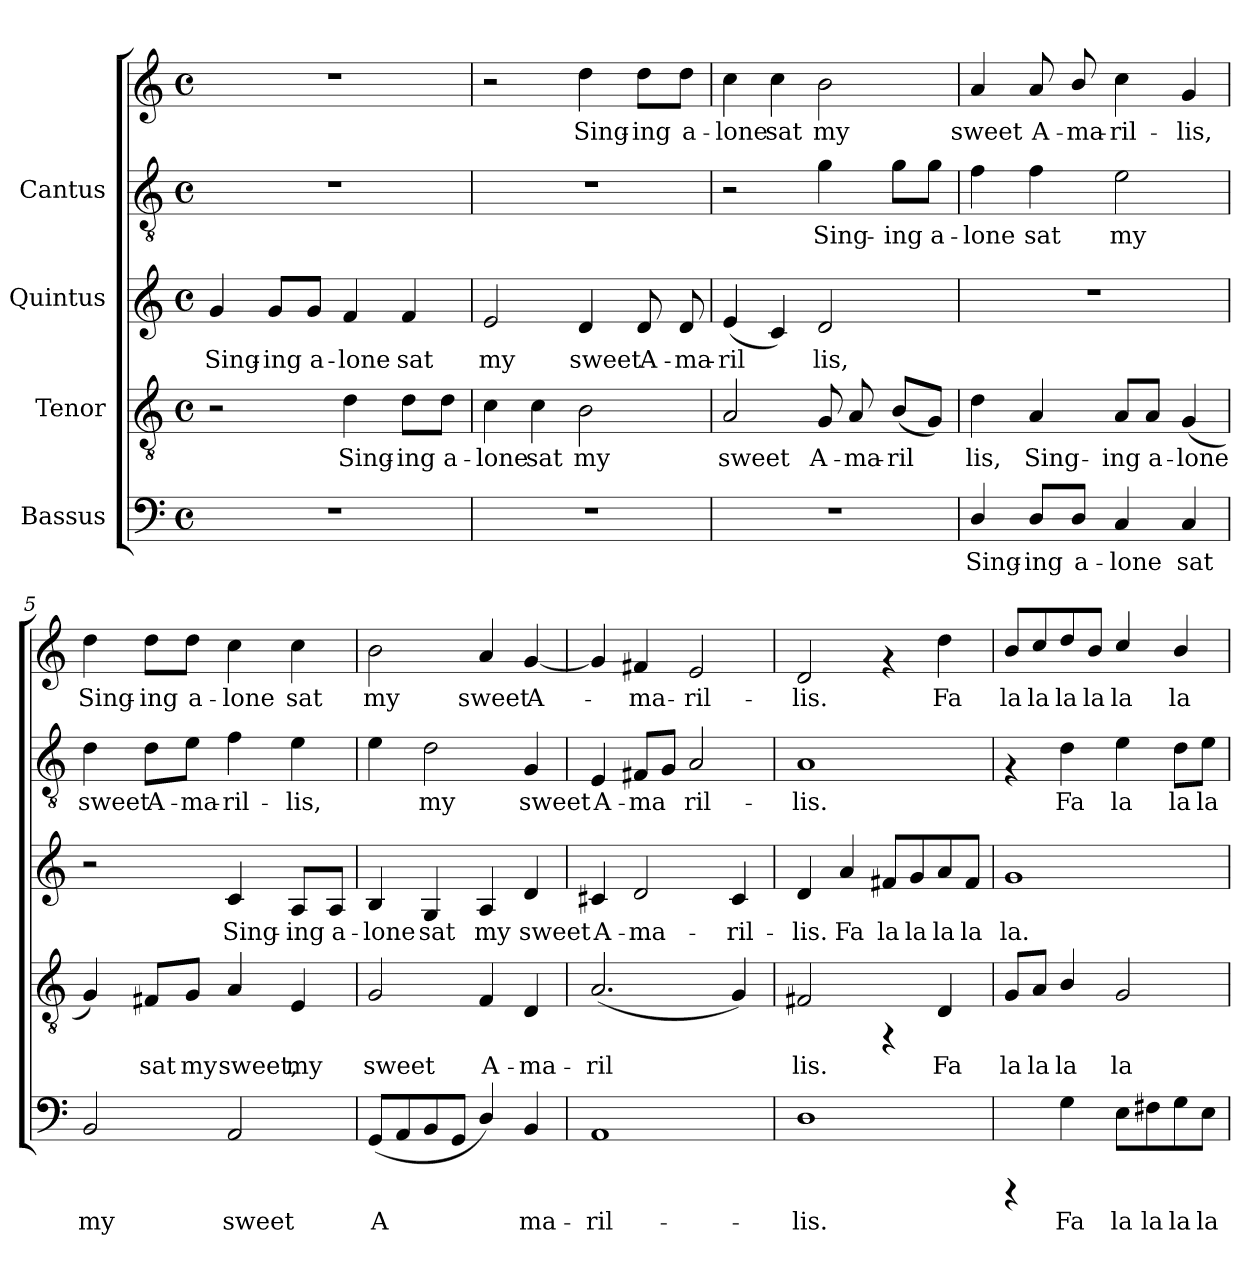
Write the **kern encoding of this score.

**kern	**text	**kern	**text	**kern	**text	**kern	**text	**kern	**text
*part4	*part4	*part3	*part3	*part2	*part2	*part1	*part1	*part1	*part1
*staff5	*staff5	*staff4	*staff4	*staff3	*staff3	*staff2	*staff2	*staff1	*staff1
*I"Bassus	*	*I"Tenor	*	*I"Quintus	*	*I"Cantus	*	*	*
!!LO:PB:g=z
*stria5	*	*stria5	*	*stria5	*	*stria5	*	*stria5	*
*clefF4	*	*clefGv2	*	*clefG2	*	*clefGv2	*	*clefG2	*
*M4/4	*	*M4/4	*	*M4/4	*	*M4/4	*	*M4/4	*
*met(c)	*	*met(c)	*	*met(c)	*	*met(c)	*	*met(c)	*
*MM132	*	*MM132	*	*MM132	*	*MM132	*	*MM132	*
=1	=1	=1	=1	=1	=1	=1	=1	=1	=1
!	!	!	!	!	!LO:LY:b:cj	!	!	!	!
1r	.	2r	.	4g/	Sing-	1r	.	1r	.
!	!	!	!	!	!LO:LY:b:cj	!	!	!	!
.	.	.	.	8g/L	-ing	.	.	.	.
!	!	!	!	!	!LO:LY:b:cj	!	!	!	!
.	.	.	.	8g/J	a-	.	.	.	.
!	!	!	!LO:LY:b:cj	!	!LO:LY:b:cj	!	!	!	!
.	.	4d\	Sing-	4f/	-lone	.	.	.	.
!	!	!	!LO:LY:b:cj	!	!LO:LY:b:cj	!	!	!	!
.	.	8d\L	-ing	4f/	sat	.	.	.	.
!	!	!	!LO:LY:b:cj	!	!	!	!	!	!
.	.	8d\J	a-	.	.	.	.	.	.
=2	=2	=2	=2	=2	=2	=2	=2	=2	=2
!	!	!	!LO:LY:b:cj	!	!LO:LY:b:cj	!	!	!	!
1r	.	4c\	-lone	2e/	my	1r	.	2r	.
!	!	!	!LO:LY:b:cj	!	!	!	!	!	!
.	.	4c\	sat	.	.	.	.	.	.
!	!	!	!LO:LY:b:cj	!	!LO:LY:b:cj	!	!	!	!LO:LY:b:cj
.	.	2B\	my	4d/	sweet	.	.	4dd\	Sing-
!	!	!	!	!	!LO:LY:b:cj	!	!	!	!LO:LY:b:cj
.	.	.	.	8d/	A-	.	.	8dd\L	-ing
!	!	!	!	!	!LO:LY:b:cj	!	!	!	!LO:LY:b:cj
.	.	.	.	8d/	-ma-	.	.	8dd\J	a-
=3	=3	=3	=3	=3	=3	=3	=3	=3	=3
!	!	!	!LO:LY:b:cj	!	!LO:LY:b:cj	!	!	!	!LO:LY:b:cj
1r	.	2A/	sweet	(<4e/	-ril-	2r	.	4cc\	-lone
!	!	!	!	!	!LO:LY:b:cj	!	!	!	!LO:LY:b:cj
.	.	.	.	4c/)	-	.	.	4cc\	sat
!	!	!	!LO:LY:b:cj	!	!LO:LY:b:cj	!	!LO:LY:b:cj	!	!LO:LY:b:cj
.	.	8G/	A-	2d/	lis,	4g\	Sing-	2b\	my
!	!	!	!LO:LY:b:cj	!	!	!	!	!	!
.	.	8A/	-ma-	.	.	.	.	.	.
!	!	!	!LO:LY:b:cj	!	!	!	!LO:LY:b:cj	!	!
.	.	(<8B/L	-ril-	.	.	8g\L	-ing	.	.
!	!	!	!LO:LY:b:cj	!	!	!	!LO:LY:b:cj	!	!
.	.	8G/J)	--	.	.	8g\J	a-	.	.
!!LO:LB:g=z
=4	=4	=4	=4	=4	=4	=4	=4	=4	=4
!	!LO:LY:b:cj	!	!LO:LY:b:cj	!	!	!	!LO:LY:b:cj	!	!LO:LY:b:cj
4D/	Sing-	4d\	-lis,	1r	.	4f\	lone	4a/	-sweet
!	!LO:LY:b:cj	!	!LO:LY:b:cj	!	!	!	!LO:LY:b:cj	!	!LO:LY:b:cj
8D/L	-ing	4A/	Sing-	.	.	4f\	sat	8a/	A-
!	!LO:LY:b:cj	!	!	!	!	!	!	!	!LO:LY:b:cj
8D/J	a-	.	.	.	.	.	.	8b/	-ma-
!	!LO:LY:b:cj	!	!LO:LY:b:cj	!	!	!	!LO:LY:b:cj	!	!LO:LY:b:cj
4C/	-lone	8A/L	-ing	.	.	2e\	my	4cc\	-ril-
!	!	!	!LO:LY:b:cj	!	!	!	!	!	!
.	.	8A/J	a-	.	.	.	.	.	.
!	!LO:LY:b:cj	!	!LO:LY:b:cj	!	!	!	!	!	!LO:LY:b:cj
4C/	sat	(<4G/	-lone	.	.	.	.	4g/	-lis,
=5	=5	=5	=5	=5	=5	=5	=5	=5	=5
!	!LO:LY:b:cj	!	!LO:LY:b:cj	!	!	!	!LO:LY:b:cj	!	!LO:LY:b:cj
2BB/	my	4G/)	.	2r	.	4d\	sweet	4dd\	Sing-
!	!	!	!LO:LY:b:cj	!	!	!	!LO:LY:b:cj	!	!LO:LY:b:cj
.	.	8F#X/L	sat	.	.	8d\L	A-	8dd\L	-ing
!	!	!	!LO:LY:b:cj	!	!	!	!LO:LY:b:cj	!	!LO:LY:b:cj
.	.	8G/J	my	.	.	8e\J	-ma-	8dd\J	a-
!	!LO:LY:b:cj	!	!LO:LY:b:cj	!	!LO:LY:b:cj	!	!LO:LY:b:cj	!	!LO:LY:b:cj
2AA/	sweet	4A/	sweet,	4c/	Sing-	4f\	-ril-	4cc\	-lone
!	!	!	!LO:LY:b:cj	!	!LO:LY:b:cj	!	!LO:LY:b:cj	!	!LO:LY:b:cj
.	.	4E/	my	8A/L	-ing	4e\	-lis,	4cc\	sat
!	!	!	!	!	!LO:LY:b:cj	!	!	!	!
.	.	.	.	8A/J	a-	.	.	.	.
=6	=6	=6	=6	=6	=6	=6	=6	=6	=6
!	!LO:LY:b:cj	!	!LO:LY:b:cj	!	!LO:LY:b:cj	!	!LO:LY:b:cj	!	!LO:LY:b:cj
(<8GG/L	A-	2G/	sweet	4B/	-lone	4e\	-	2b\	my
!	!LO:LY:b:cj	!	!	!	!	!	!	!	!
8AA/	-	.	.	.	.	.	.	.	.
!	!LO:LY:b:cj	!	!	!	!LO:LY:b:cj	!	!LO:LY:b:cj	!	!
8BB/	.	.	.	4G/	sat	2d\	my	.	.
!	!LO:LY:b:cj	!	!	!	!	!	!	!	!
8GG/J	.	.	.	.	.	.	.	.	.
!	!LO:LY:b:cj	!	!LO:LY:b:cj	!	!LO:LY:b:cj	!	!	!	!LO:LY:b:cj
4D/)	.	4F/	A-	4A/	my	.	.	4a/	sweet
!	!LO:LY:b:cj	!	!LO:LY:b:cj	!	!LO:LY:b:cj	!	!LO:LY:b:cj	!	!LO:LY:b:cj
4BB/	ma-	4D/	-ma-	4d/	sweet	4G/	sweet	[<4g/	A-
=7	=7	=7	=7	=7	=7	=7	=7	=7	=7
!	!LO:LY:b:cj	!	!LO:LY:b:cj	!	!LO:LY:b:cj	!	!LO:LY:b:cj	!	!LO:LY:b:cj
1AA	-ril-	(<2.A/	-ril-	4c#X/	A-	4E/	-A-	4g/]	.
!	!	!	!	!	!LO:LY:b:cj	!	!LO:LY:b:cj	!	!LO:LY:b:cj
.	.	.	.	2d/	-ma-	8F#X/L	-ma-	4f#X/	ma-
!	!	!	!	!	!	!	!LO:LY:b:cj	!	!
.	.	.	.	.	.	8G/J	-	.	.
!	!	!	!	!	!	!	!LO:LY:b:cj	!	!LO:LY:b:cj
.	.	.	.	.	.	2A/	ril-	2e/	-ril-
!	!	!	!LO:LY:b:cj	!	!LO:LY:b:cj	!	!	!	!
.	.	4G/)	--	4c#/	-ril-	.	.	.	.
!!LO:PB:g=z
=8	=8	=8	=8	=8	=8	=8	=8	=8	=8
!	!LO:LY:b:cj	!	!LO:LY:b:cj	!	!LO:LY:b:cj	!	!LO:LY:b:cj	!	!LO:LY:b:cj
1D	-lis.	2F#X/	-lis.	4d/	-lis.	1A	lis.	2d/	-lis.
!	!	!	!	!	!LO:LY:b:cj	!	!	!	!
.	.	.	.	4a/	Fa	.	.	.	.
!	!	!	!	!	!LO:LY:b:cj	!	!	!	!
.	.	4rFF	.	8f#X/L	la	.	.	4rf	.
!	!	!	!	!	!LO:LY:b:cj	!	!	!	!
.	.	.	.	8g/	la	.	.	.	.
!	!	!	!LO:LY:b:cj	!	!LO:LY:b:cj	!	!	!	!LO:LY:b:cj
.	.	4D/	Fa	8a/	la	.	.	4dd\	Fa
!	!	!	!	!	!LO:LY:b:cj	!	!	!	!
.	.	.	.	8f#/J	la	.	.	.	.
=9	=9	=9	=9	=9	=9	=9	=9	=9	=9
!	!	!	!LO:LY:b:cj	!	!LO:LY:b:cj	!	!	!	!LO:LY:b:cj
4rCCC	.	8G/L	la	1g	la.	4rF	.	8b/L	la
!	!	!	!LO:LY:b:cj	!	!	!	!	!	!LO:LY:b:cj
.	.	8A/J	la	.	.	.	.	8cc/	la
!	!LO:LY:b:cj	!	!LO:LY:b:cj	!	!	!	!LO:LY:b:cj	!	!LO:LY:b:cj
4G\	Fa	4B/	la	.	.	4d\	Fa	8dd/	la
!	!	!	!	!	!	!	!	!	!LO:LY:b:cj
.	.	.	.	.	.	.	.	8b/J	la
!	!LO:LY:b:cj	!	!LO:LY:b:cj	!	!	!	!LO:LY:b:cj	!	!LO:LY:b:cj
8E\L	la	2G/	la	.	.	4e\	la	4cc/	la
!	!LO:LY:b:cj	!	!	!	!	!	!	!	!
8F#X\	la	.	.	.	.	.	.	.	.
!	!LO:LY:b:cj	!	!	!	!	!	!LO:LY:b:cj	!	!LO:LY:b:cj
8G\	la	.	.	.	.	8d\L	la	4b/	la
!	!LO:LY:b:cj	!	!	!	!	!	!LO:LY:b:cj	!	!
8E\J	la	.	.	.	.	8e\J	la	.	.
=	=	=	=	=	=	=	=	=	=
*-	*-	*-	*-	*-	*-	*-	*-	*-	*-
